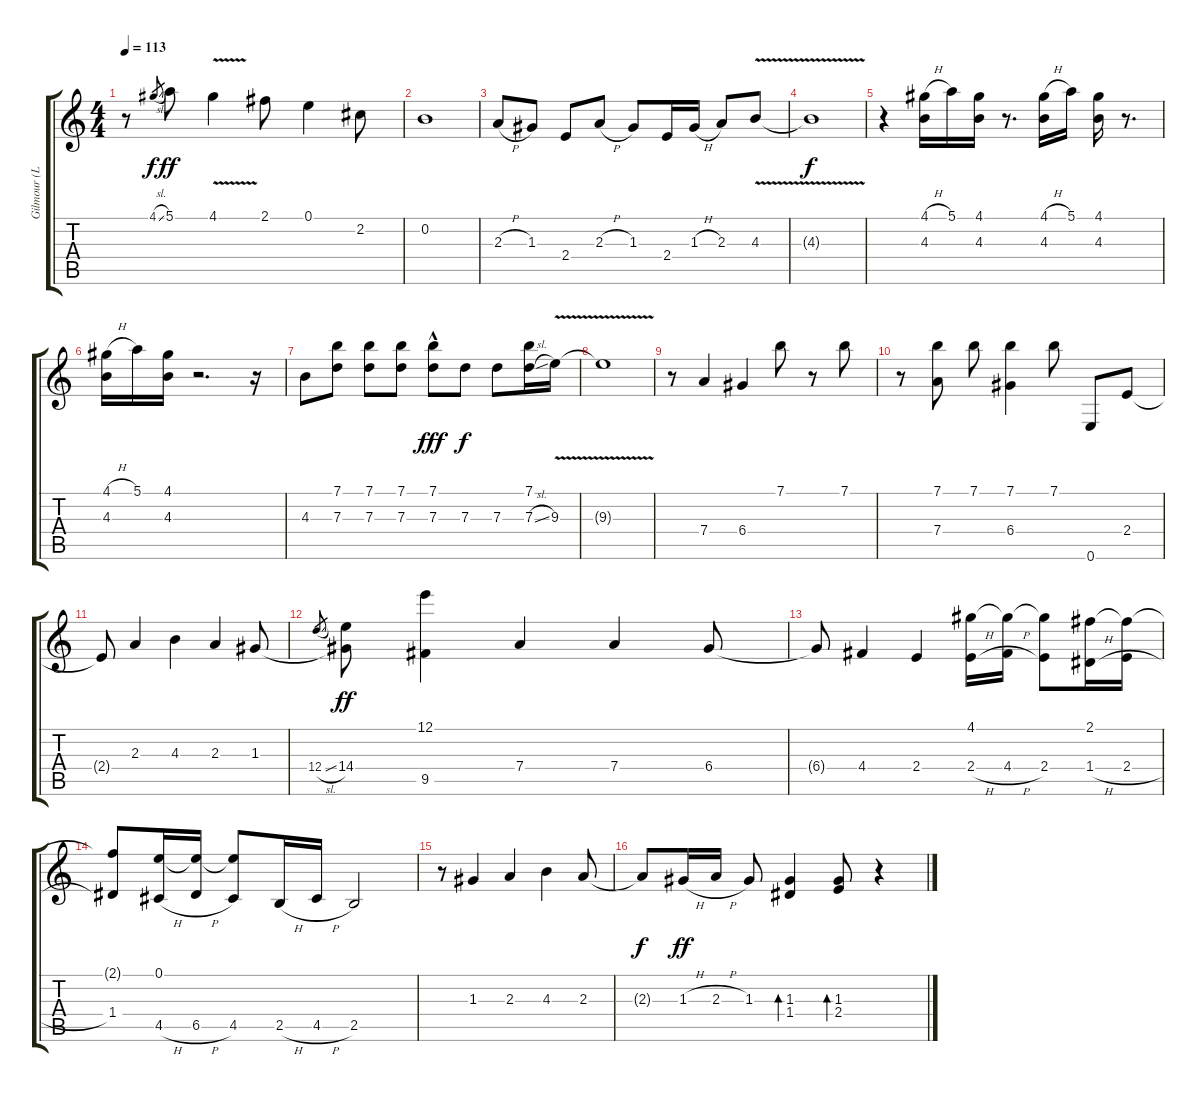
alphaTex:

\track ("Gilmour (Left Speaker)" "Gilmour (L") {instrument acousticguitarnylon}
\staff {score tabs}
\tuning (E4 B3 G3 D3 A2 E2) {hide}
\ts (4 4)
\tempo 113
\clef g2
\ks c
r.8{dy ff} 4.1{sl}.8{gr dy f} 5.1.8{dy ff} 4.1{v}.4 2.1.8 0.1.4 2.2.8 |
0.2.1 |
2.3{h}.8 1.3.8 2.4.8 2.3{h}.8 1.3.8 2.4.16 1.3{h}.16 2.3.8 4.3{v}.8 |
4.3{t}.1{dy f} |
r.4 (4.1{h} 4.3).16 5.1.16 (4.1 4.3).16 r.8{d} (4.1{h} 4.3).16 5.1.16 (4.1 4.3).16 r.8{d} |
(4.1{h} 4.3).16 5.1.16 (4.1 4.3).16 r.2{d} r.16 |
4.3.8 (7.1 7.3).8 (7.1 7.3).8 (7.1 7.3).8 (7.1{hac} 7.3).8{dy fff} 7.3.8{dy f} 7.3.8 (7.1 7.3{sl}).16 9.3{v}.16 |
9.3{t}.1 |
r.8 7.4.4 6.4.4 7.1.8 r.8 7.1.8 |
r.8 (7.1 7.4).8 7.1.8 (7.1 6.4).4 7.1.8 0.6.8 2.4.8 |
2.4{t}.8 2.3.4 4.3.4 2.3.4 1.3.8 |
12.4{sl}.8{gr} (1.3{t} 14.4).8{dy ff} (12.1 9.5).4 7.4.4 7.4.4 6.4.8 |
6.4{t}.8 4.4.4 2.4.4 (4.1 2.4{h}).16 (4.1{t} 4.4{h}).16 (4.1{t} 2.4).8 (2.1 1.4{h}).16 (2.1{t} 2.4{h}).16 |
(2.1{t} 1.4).8 (0.1 4.5{h}).16 (0.1{t} 6.5{h}).16 (0.1{t} 4.5).8 2.5{h}.16 4.5{h}.16 2.5.2 |
r.8 1.3.4 2.3.4 4.3.4 2.3.8 |
2.3{t}.8{dy f} 1.3{h}.16{dy ff} 2.3{h}.16 1.3.8 (1.3 1.4).4{bd 240} (1.3 2.4).8{bd 240} r.4
